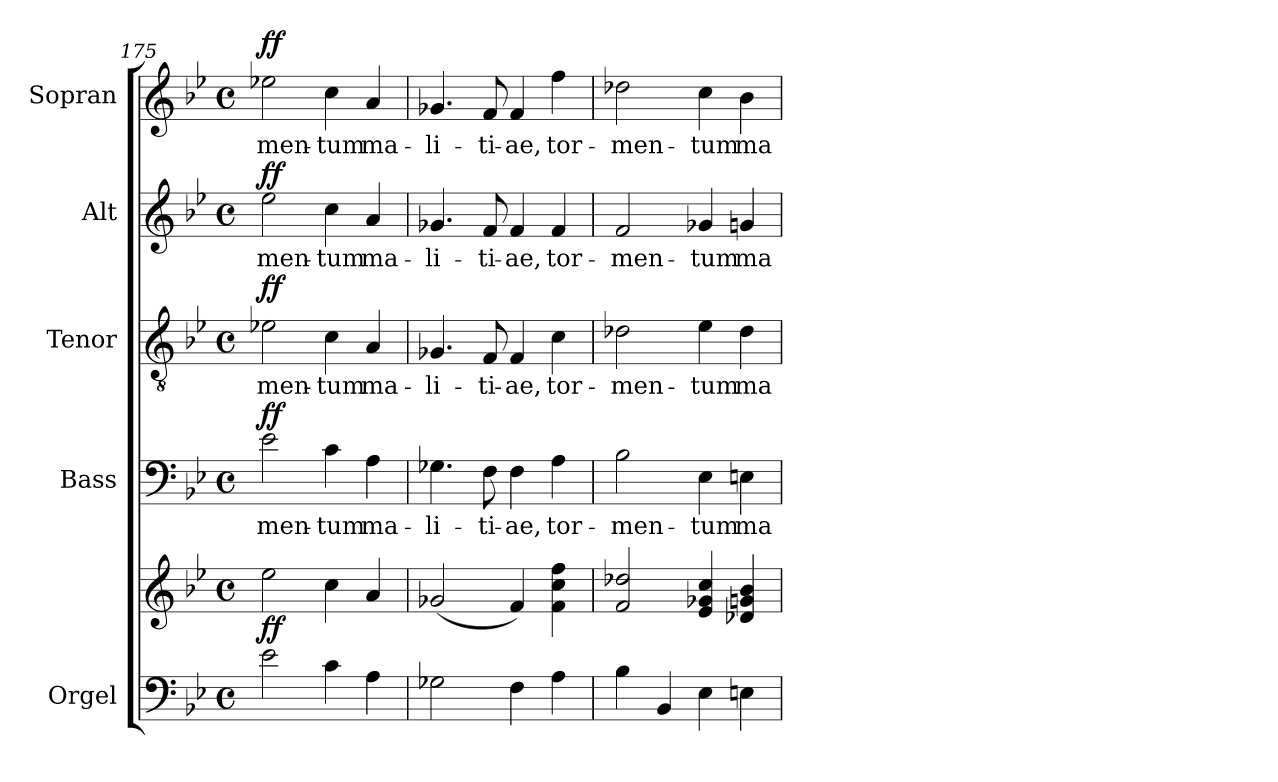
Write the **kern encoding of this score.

**kern	**kern	**dynam	**kern	**text	**dynam	**kern	**text	**dynam	**kern	**text	**dynam	**kern	**text	**dynam
*part5	*part5	*part5	*part4	*part4	*part4	*part3	*part3	*part3	*part2	*part2	*part2	*part1	*part1	*part1
*staff6	*staff5	*staff5/6	*staff4	*staff4	*staff4	*staff3	*staff3	*staff3	*staff2	*staff2	*staff2	*staff1	*staff1	*staff1
*I"Orgel	*	*	*I"Bass	*	*	*I"Tenor	*	*	*I"Alt	*	*	*I"Sopran	*	*
*I'Org.	*	*	*I'B.	*	*	*I'T.	*	*	*I'A.	*	*	*I'S.	*	*
*clefF4	*clefG2	*	*clefF4	*	*	*clefGv2	*	*	*clefG2	*	*	*clefG2	*	*
*k[b-e-]	*k[b-e-]	*	*k[b-e-]	*	*	*k[b-e-]	*	*	*k[b-e-]	*	*	*k[b-e-]	*	*
*B-:	*B-:	*	*B-:	*	*	*B-:	*	*	*B-:	*	*	*B-:	*	*
*M4/4	*M4/4	*	*M4/4	*	*	*M4/4	*	*	*M4/4	*	*	*M4/4	*	*
*met(c)	*met(c)	*	*met(c)	*	*	*met(c)	*	*	*met(c)	*	*	*met(c)	*	*
=175	=175	=175	=175	=175	=175	=175	=175	=175	=175	=175	=175	=175	=175	=175
!	!	!LO:DY:b	!	!LO:LY:b	!LO:DY:a	!	!LO:LY:b	!LO:DY:a	!	!LO:LY:b	!LO:DY:a	!	!LO:LY:b	!LO:DY:a
2e-\	2ee-\	ff	2e-\	-men-	ff	2e-X\	-men-	ff	2ee-\	-men-	ff	2ee-X\	-men-	ff
!	!	!	!	!LO:LY:b	!	!	!LO:LY:b	!	!	!LO:LY:b	!	!	!LO:LY:b	!
4c\	4cc\	.	4c\	-tum	.	4c\	-tum	.	4cc\	-tum	.	4cc\	-tum	.
!	!	!	!	!LO:LY:b	!	!	!LO:LY:b	!	!	!LO:LY:b	!	!	!LO:LY:b	!
4A\	4a/	.	4A\	ma-	.	4A/	ma-	.	4a/	ma-	.	4a/	ma-	.
=176	=176	=176	=176	=176	=176	=176	=176	=176	=176	=176	=176	=176	=176	=176
!	!	!	!	!LO:LY:b	!	!	!LO:LY:b	!	!	!LO:LY:b	!	!	!LO:LY:b	!
2G-X\	(<2g-X/	.	4.G-X\	-li-	.	4.G-X/	-li-	.	4.g-X/	-li-	.	4.g-X/	-li-	.
!	!	!	!	!LO:LY:b	!	!	!LO:LY:b	!	!	!LO:LY:b	!	!	!LO:LY:b	!
.	.	.	8F\	-ti-	.	8F/	-ti-	.	8f/	-ti-	.	8f/	-ti-	.
!	!	!	!	!LO:LY:b	!	!	!LO:LY:b	!	!	!LO:LY:b	!	!	!LO:LY:b	!
4F\	4f/)	.	4F\	-ae,	.	4F/	-ae,	.	4f/	-ae,	.	4f/	-ae,	.
!	!	!	!	!LO:LY:b	!	!	!LO:LY:b	!	!	!LO:LY:b	!	!	!LO:LY:b	!
4A\	4f\ 4cc\ 4ff\	.	4A\	tor-	.	4c\	tor-	.	4f/	tor-	.	4ff\	tor-	.
=177	=177	=177	=177	=177	=177	=177	=177	=177	=177	=177	=177	=177	=177	=177
!	!	!	!	!LO:LY:b	!	!	!LO:LY:b	!	!	!LO:LY:b	!	!	!LO:LY:b	!
4B-\	2f/ 2dd-X/	.	2B-\	-men-	.	2d-X\	-men-	.	2f/	-men-	.	2dd-X\	-men-	.
4BB-/	.	.	.	.	.	.	.	.	.	.	.	.	.	.
!	!	!	!	!LO:LY:b	!	!	!LO:LY:b	!	!	!LO:LY:b	!	!	!LO:LY:b	!
4E-\	4e-/ 4g-X/ 4cc/	.	4E-\	-tum	.	4e-\	-tum	.	4g-X/	-tum	.	4cc\	-tum	.
!	!	!	!	!LO:LY:b	!	!	!LO:LY:b	!	!	!LO:LY:b	!	!	!LO:LY:b	!
4En\	4d-X/ 4gn/ 4b-/	.	4En\	ma-	.	4d-\	ma-	.	4gn/	ma-	.	4b-\	ma-	.
=	=	=	=	=	=	=	=	=	=	=	=	=	=	=
*-	*-	*-	*-	*-	*-	*-	*-	*-	*-	*-	*-	*-	*-	*-
